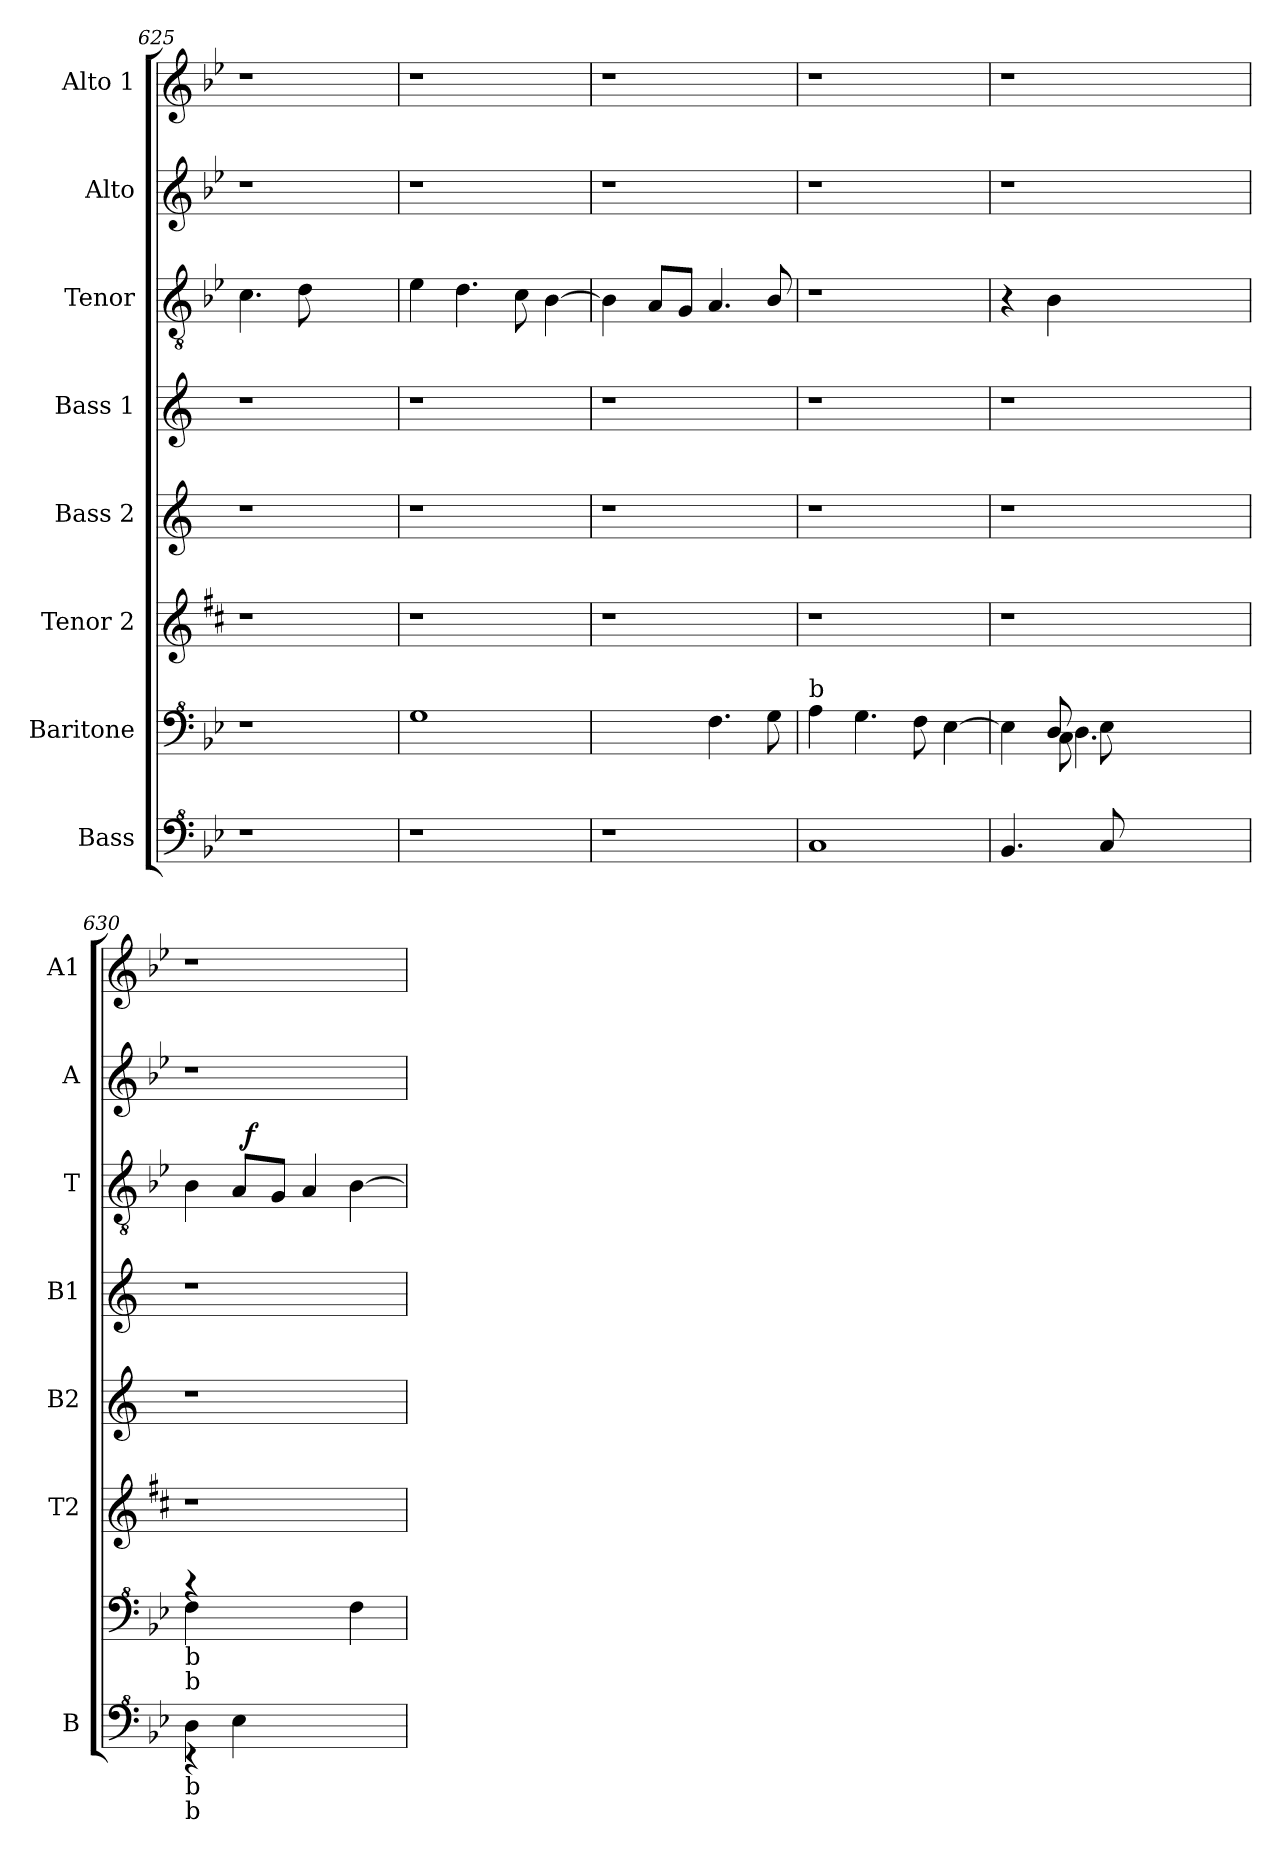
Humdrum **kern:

**kern	**kern	**kern	**kern	**kern	**kern	**dynam	**kern	**kern
*part8	*part7	*part6	*part5	*part4	*part3	*part3	*part2	*part1
*staff8	*staff7	*staff6	*staff5	*staff4	*staff3	*staff3	*staff2	*staff1
*I"Bass	*I"Baritone	*I"Tenor 2	*I"Bass 2	*I"Bass 1	*I"Tenor	*	*I"Alto	*I"Alto 1
*I'B	*	*I'T2	*I'B2	*I'B1	*I'T	*	*I'A	*I'A1
*clefF^4	*clefF^4	*clefG2	*clefG2	*clefG2	*clefGv2	*	*clefG2	*clefG2
*	*	*ITrd1c2	*	*	*ITrd1c2	*	*ITrd1c2	*ITrd1c2
*k[b-e-]	*k[b-e-]	*k[]	*k[]	*k[]	*k[b-e-a-d-]	*	*k[b-e-a-d-]	*k[b-e-a-d-]
*B-:	*B-:	*C:	*C:	*C:	*A-:	*	*A-:	*A-:
=625	=625	=625	=625	=625	=625	=625	=625	=625
1r	1r	1r	1r	1r	4.B-\	.	1r	1r
.	.	.	.	.	8c\	.	.	.
.	.	.	.	.	2ryy	.	.	.
=626	=626	=626	=626	=626	=626	=626	=626	=626
1r	1g	1r	1r	1r	4d-\	.	1r	1r
.	.	.	.	.	4.c\	.	.	.
.	.	.	.	.	8B-\	.	.	.
.	.	.	.	.	[>4A-\	.	.	.
=627	=627	=627	=627	=627	=627	=627	=627	=627
1r	2ryy	1r	1r	1r	4A-\]	.	1r	1r
.	.	.	.	.	8G/L	.	.	.
.	.	.	.	.	8F/J	.	.	.
.	4.f\	.	.	.	4.G/	.	.	.
.	8g\	.	.	.	8A-/	.	.	.
=628	=628	=628	=628	=628	=628	=628	=628	=628
!	!LO:TX:a:t=b	!	!	!	!	!	!	!
1c	4a\	1r	1r	1r	1r	.	1r	1r
.	4.g\	.	.	.	.	.	.	.
.	8f\	.	.	.	.	.	.	.
.	[>4e-\	.	.	.	.	.	.	.
=629	=629	=629	=629	=629	=629	=629	=629	=629
*	*^	*	*	*	*	*	*	*
*	*	*^	*	*	*	*	*	*	*
4.B-/	4e-\]	4ryy	4ryy	1r	1r	1r	4r	.	1r	1r
.	8d/	8c\	4.d\	.	.	.	4A-\	.	.	.
8c/	8e-\	4.ryy	.	.	.	.	.	.	.	.
2ryy	4.ryy	.	.	.	.	.	2ryy	.	.	.
.	.	.	4.ryy	.	.	.	.	.	.	.
.	.	4ryy	.	.	.	.	.	.	.	.
.	8ryy	.	.	.	.	.	.	.	.	.
*	*	*v	*v	*	*	*	*	*	*	*
!!LO:LB:g=z
=630	=630	=630	=630	=630	=630	=630	=630	=630	=630
*^	*	*	*	*	*	*^	*	*	*
*	*^	*	*	*	*	*	*	*	*	*	*
!	!	!	!LO:TX:b:t=b	!	!	!	!	!	!	!	!	!
!	!	!	!LO:TX:b:t=b	!	!	!	!	!	!	!	!	!
!LO:TX:b:t=b	!	!	!	!	!	!	!	!	!	!	!	!
!LO:TX:b:t=b	!	!	!	!	!	!	!	!	!	!	!	!
4ryy	4rE	4d\	4rcc	4f\	1r	1r	1r	4A-\	4ryy	.	1r	1r
2ryy	2ryy	4e-\	2.ryy	2ryy	.	.	.	8G/L	32ryy	.	.	.
!	!	!	!	!	!	!	!	!	!	!LO:DY:a	!	!
.	.	.	.	.	.	.	.	.	2ryy	f	.	.
.	.	.	.	.	.	.	.	8F/J	.	.	.	.
.	.	2ryy	.	.	.	.	.	4G/	.	.	.	.
4ryy	4ryy	.	.	4f\	.	.	.	[>4A-\	.	.	.	.
.	.	.	.	.	.	.	.	.	8..ryy	.	.	.
*v	*v	*v	*	*	*	*	*	*v	*v	*	*	*
*	*v	*v	*	*	*	*	*	*	*
=	=	=	=	=	=	=	=	=
*-	*-	*-	*-	*-	*-	*-	*-	*-
